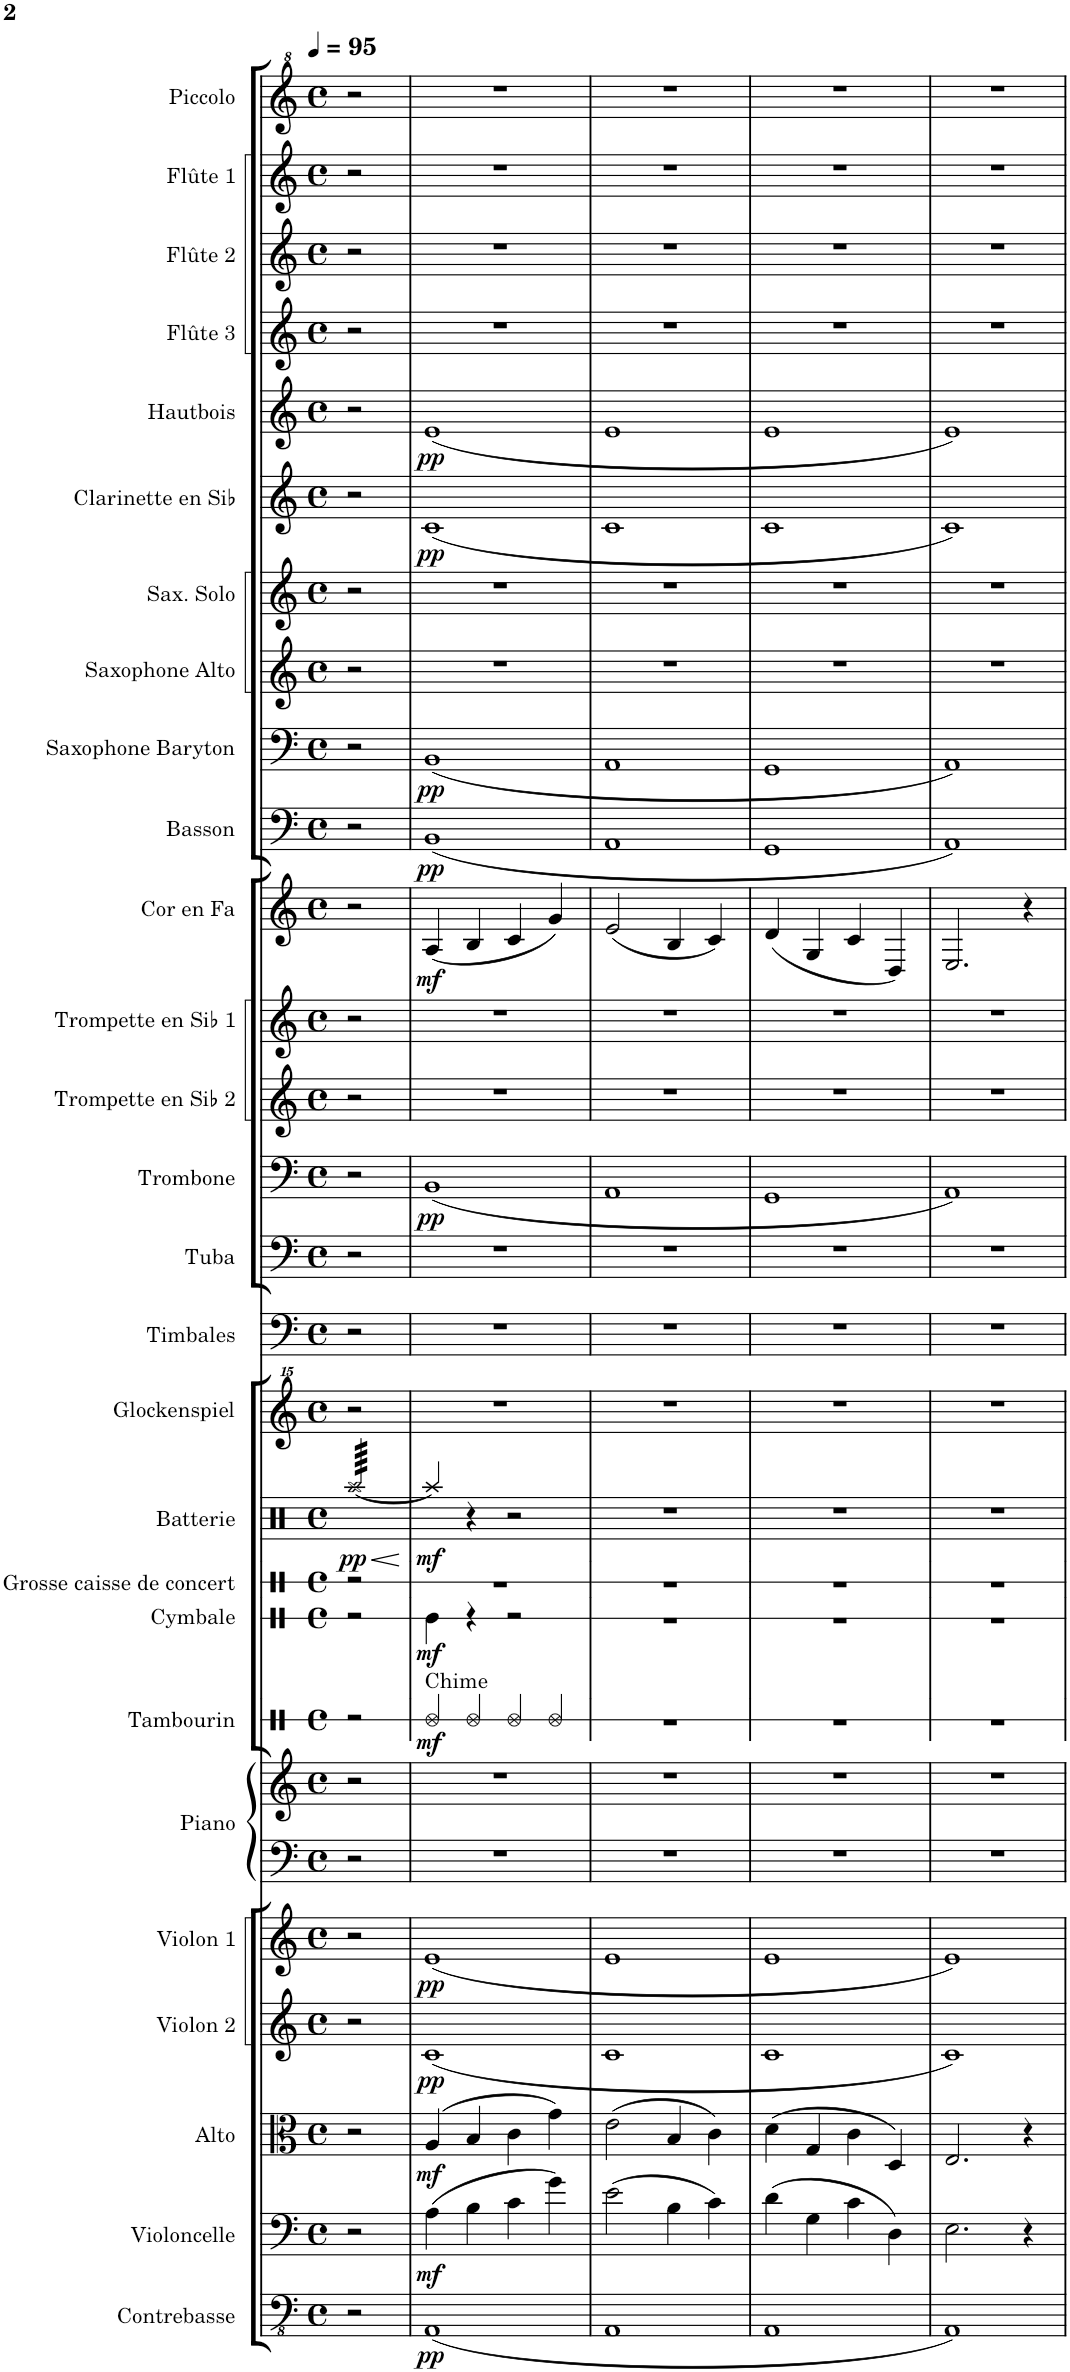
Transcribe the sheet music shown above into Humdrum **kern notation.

**kern	**dynam	**kern	**dynam	**kern	**dynam	**kern	**dynam	**kern	**dynam	**kern	**kern	**kern	**dynam	**kern	**kern	**dynam	**kern	**kern	**kern	**kern	**dynam	**kern	**kern	**kern	**dynam	**kern	**dynam	**kern	**dynam	**kern	**kern	**kern	**dynam	**kern	**dynam	**kern	**kern	**kern	**kern
*part26	*part26	*part25	*part25	*part24	*part24	*part23	*part23	*part22	*part22	*part21	*part21	*part20	*part20	*part19	*part18	*part18	*part17	*part16	*part15	*part14	*part14	*part13	*part12	*part11	*part11	*part10	*part10	*part9	*part9	*part8	*part7	*part6	*part6	*part5	*part5	*part4	*part3	*part2	*part1
*staff27	*staff27	*staff26	*staff26	*staff25	*staff25	*staff24	*staff24	*staff23	*staff23	*staff22	*staff21	*staff20	*staff20	*staff19	*staff18	*staff18	*staff17	*staff16	*staff15	*staff14	*staff14	*staff13	*staff12	*staff11	*staff11	*staff10	*staff10	*staff9	*staff9	*staff8	*staff7	*staff6	*staff6	*staff5	*staff5	*staff4	*staff3	*staff2	*staff1
*I"Contrebasse	*	*I"Violoncelle	*	*I"Alto	*	*I"Violon 2	*	*I"Violon 1	*	*I"Piano	*	*I"Tambourin	*	*I"Grosse caisse de concert	*I"Batterie	*	*I"Glockenspiel	*I"Timbales	*I"Tuba	*I"Trombone	*	*I"Trompette en Sib 2	*I"Trompette en Sib 1	*I"Cor en Fa	*	*I"Basson	*	*I"Saxophone Baryton	*	*I"Saxophone Alto	*I"Sax. Solo	*I"Clarinette en Sib	*	*I"Hautbois	*	*I"Flûte 3	*I"Flûte 2	*I"Flûte 1	*I"Piccolo
*I'Cb.	*	*I'Vlc	*	*I'Alt.	*	*I'Vln. 2	*	*I'Vln. 1	*	*I'Pia.	*	*I'Tamb.	*	*I'G.C. Con.	*I'Bat.	*	*I'Glock.	*I'Timb.	*I'Tba.	*I'Tbn.	*	*I'Tromp. Sib 2	*I'Tromp. Sib 1	*I'Cor Fa	*	*I'Bsn.	*	*I'Sax. Bar.	*	*I'Sax. A.	*	*I'Clar. Sib	*	*I'Htbs.	*	*I'Fl. 3	*I'Fl. 2	*I'Fl. 1	*I'Picc.
*	*	*	*	*	*	*	*	*	*	*	*	*stria1	*	*stria1	*	*	*	*	*	*	*	*	*	*	*	*	*	*	*	*	*	*	*	*	*	*	*	*	*
*clefFv4	*	*clefF4	*	*clefC3	*	*clefG2	*	*clefG2	*	*clefF4	*clefG2	*clefX	*	*clefX	*clefX	*	*clefG^^2	*clefF4	*clefF4	*clefF4	*	*clefG2	*clefG2	*clefG2	*	*clefF4	*	*clefF4	*	*clefG2	*clefG2	*clefG2	*	*clefG2	*	*clefG2	*clefG2	*clefG2	*clefG^2
*ITrd7c12	*	*	*	*	*	*	*	*	*	*	*	*	*	*	*	*	*	*	*	*	*	*ITrd1c2	*ITrd1c2	*ITrd4c7	*	*	*	*ITrd12c21	*	*ITrd5c9	*ITrd5c9	*ITrd1c2	*	*	*	*	*	*	*ITrd-7c-12
*k[]	*	*k[]	*	*k[]	*	*k[]	*	*k[]	*	*k[]	*k[]	*k[]	*	*k[]	*k[]	*	*k[]	*k[]	*k[]	*k[]	*	*k[]	*k[]	*k[]	*	*k[]	*	*k[]	*	*k[]	*k[]	*k[]	*	*k[]	*	*k[]	*k[]	*k[]	*k[]
*M4/4	*	*M4/4	*	*M4/4	*	*M4/4	*	*M4/4	*	*M4/4	*M4/4	*M4/4	*	*M4/4	*M4/4	*	*M4/4	*M4/4	*M4/4	*M4/4	*	*M4/4	*M4/4	*M4/4	*	*M4/4	*	*M4/4	*	*M4/4	*M4/4	*M4/4	*	*M4/4	*	*M4/4	*M4/4	*M4/4	*M4/4
*met(c)	*	*met(c)	*	*met(c)	*	*met(c)	*	*met(c)	*	*met(c)	*met(c)	*met(c)	*	*met(c)	*met(c)	*	*met(c)	*met(c)	*met(c)	*met(c)	*	*met(c)	*met(c)	*met(c)	*	*met(c)	*	*met(c)	*	*met(c)	*met(c)	*met(c)	*	*met(c)	*	*met(c)	*met(c)	*met(c)	*met(c)
*MM95	*	*MM95	*	*MM95	*	*MM95	*	*MM95	*	*MM95	*MM95	*MM95	*	*MM95	*MM95	*	*MM95	*MM95	*MM95	*MM95	*	*MM95	*MM95	*MM95	*	*MM95	*	*MM95	*	*MM95	*MM95	*MM95	*	*MM95	*	*MM95	*MM95	*MM95	*MM95
=	=	=	=	=	=	=	=	=	=	=	=	=	=	=	=	=	=	=	=	=	=	=	=	=	=	=	=	=	=	=	=	=	=	=	=	=	=	=	=
!	!	!	!	!	!	!	!	!	!	!	!	!	!	!	!	!LO:HP:b	!	!	!	!	!	!	!	!	!	!	!	!	!	!	!	!	!	!	!	!	!	!	!
!	!	!	!	!	!	!	!	!	!	!	!	!	!	!	!	!LO:DY:n=1:b	!	!	!	!	!	!	!	!	!	!	!	!	!	!	!	!	!	!	!	!	!	!	!
*	*	*	*	*	*	*	*	*	*	*	*	*	*	*	*tremolo	*	*	*	*	*	*	*	*	*	*	*	*	*	*	*	*	*	*	*	*	*	*	*	*
2r	.	2r	.	2r	.	2r	.	2r	.	2r	2r	2r	.	2r	[64Raa/LLLL	< pp	2r	2r	2r	2r	.	2r	2r	2r	.	2r	.	2r	.	2r	2r	2r	.	2r	.	2r	2r	2r	2r
.	.	.	.	.	.	.	.	.	.	.	.	.	.	.	64Raa/	.	.	.	.	.	.	.	.	.	.	.	.	.	.	.	.	.	.	.	.	.	.	.	.
.	.	.	.	.	.	.	.	.	.	.	.	.	.	.	64Raa/	.	.	.	.	.	.	.	.	.	.	.	.	.	.	.	.	.	.	.	.	.	.	.	.
.	.	.	.	.	.	.	.	.	.	.	.	.	.	.	64Raa/	.	.	.	.	.	.	.	.	.	.	.	.	.	.	.	.	.	.	.	.	.	.	.	.
.	.	.	.	.	.	.	.	.	.	.	.	.	.	.	64Raa/	.	.	.	.	.	.	.	.	.	.	.	.	.	.	.	.	.	.	.	.	.	.	.	.
.	.	.	.	.	.	.	.	.	.	.	.	.	.	.	64Raa/	.	.	.	.	.	.	.	.	.	.	.	.	.	.	.	.	.	.	.	.	.	.	.	.
.	.	.	.	.	.	.	.	.	.	.	.	.	.	.	64Raa/	.	.	.	.	.	.	.	.	.	.	.	.	.	.	.	.	.	.	.	.	.	.	.	.
.	.	.	.	.	.	.	.	.	.	.	.	.	.	.	64Raa/	.	.	.	.	.	.	.	.	.	.	.	.	.	.	.	.	.	.	.	.	.	.	.	.
.	.	.	.	.	.	.	.	.	.	.	.	.	.	.	64Raa/	.	.	.	.	.	.	.	.	.	.	.	.	.	.	.	.	.	.	.	.	.	.	.	.
.	.	.	.	.	.	.	.	.	.	.	.	.	.	.	64Raa/	.	.	.	.	.	.	.	.	.	.	.	.	.	.	.	.	.	.	.	.	.	.	.	.
.	.	.	.	.	.	.	.	.	.	.	.	.	.	.	64Raa/	.	.	.	.	.	.	.	.	.	.	.	.	.	.	.	.	.	.	.	.	.	.	.	.
.	.	.	.	.	.	.	.	.	.	.	.	.	.	.	64Raa/	.	.	.	.	.	.	.	.	.	.	.	.	.	.	.	.	.	.	.	.	.	.	.	.
.	.	.	.	.	.	.	.	.	.	.	.	.	.	.	64Raa/	.	.	.	.	.	.	.	.	.	.	.	.	.	.	.	.	.	.	.	.	.	.	.	.
.	.	.	.	.	.	.	.	.	.	.	.	.	.	.	64Raa/	.	.	.	.	.	.	.	.	.	.	.	.	.	.	.	.	.	.	.	.	.	.	.	.
.	.	.	.	.	.	.	.	.	.	.	.	.	.	.	64Raa/	.	.	.	.	.	.	.	.	.	.	.	.	.	.	.	.	.	.	.	.	.	.	.	.
.	.	.	.	.	.	.	.	.	.	.	.	.	.	.	64Raa/	.	.	.	.	.	.	.	.	.	.	.	.	.	.	.	.	.	.	.	.	.	.	.	.
.	.	.	.	.	.	.	.	.	.	.	.	.	.	.	64Raa/	.	.	.	.	.	.	.	.	.	.	.	.	.	.	.	.	.	.	.	.	.	.	.	.
.	.	.	.	.	.	.	.	.	.	.	.	.	.	.	64Raa/	.	.	.	.	.	.	.	.	.	.	.	.	.	.	.	.	.	.	.	.	.	.	.	.
.	.	.	.	.	.	.	.	.	.	.	.	.	.	.	64Raa/	.	.	.	.	.	.	.	.	.	.	.	.	.	.	.	.	.	.	.	.	.	.	.	.
.	.	.	.	.	.	.	.	.	.	.	.	.	.	.	64Raa/	.	.	.	.	.	.	.	.	.	.	.	.	.	.	.	.	.	.	.	.	.	.	.	.
.	.	.	.	.	.	.	.	.	.	.	.	.	.	.	64Raa/	.	.	.	.	.	.	.	.	.	.	.	.	.	.	.	.	.	.	.	.	.	.	.	.
.	.	.	.	.	.	.	.	.	.	.	.	.	.	.	64Raa/	.	.	.	.	.	.	.	.	.	.	.	.	.	.	.	.	.	.	.	.	.	.	.	.
.	.	.	.	.	.	.	.	.	.	.	.	.	.	.	64Raa/	.	.	.	.	.	.	.	.	.	.	.	.	.	.	.	.	.	.	.	.	.	.	.	.
.	.	.	.	.	.	.	.	.	.	.	.	.	.	.	64Raa/	.	.	.	.	.	.	.	.	.	.	.	.	.	.	.	.	.	.	.	.	.	.	.	.
.	.	.	.	.	.	.	.	.	.	.	.	.	.	.	64Raa/	.	.	.	.	.	.	.	.	.	.	.	.	.	.	.	.	.	.	.	.	.	.	.	.
.	.	.	.	.	.	.	.	.	.	.	.	.	.	.	64Raa/	.	.	.	.	.	.	.	.	.	.	.	.	.	.	.	.	.	.	.	.	.	.	.	.
.	.	.	.	.	.	.	.	.	.	.	.	.	.	.	64Raa/	.	.	.	.	.	.	.	.	.	.	.	.	.	.	.	.	.	.	.	.	.	.	.	.
.	.	.	.	.	.	.	.	.	.	.	.	.	.	.	64Raa/	.	.	.	.	.	.	.	.	.	.	.	.	.	.	.	.	.	.	.	.	.	.	.	.
.	.	.	.	.	.	.	.	.	.	.	.	.	.	.	64Raa/	.	.	.	.	.	.	.	.	.	.	.	.	.	.	.	.	.	.	.	.	.	.	.	.
.	.	.	.	.	.	.	.	.	.	.	.	.	.	.	64Raa/	.	.	.	.	.	.	.	.	.	.	.	.	.	.	.	.	.	.	.	.	.	.	.	.
.	.	.	.	.	.	.	.	.	.	.	.	.	.	.	64Raa/	.	.	.	.	.	.	.	.	.	.	.	.	.	.	.	.	.	.	.	.	.	.	.	.
.	.	.	.	.	.	.	.	.	.	.	.	.	.	.	64Raa/JJJJ	.	.	.	.	.	.	.	.	.	.	.	.	.	.	.	.	.	.	.	.	.	.	.	.
*	*	*	*	*	*	*	*	*	*	*	*	*	*	*	*Xtremolo	*	*	*	*	*	*	*	*	*	*	*	*	*	*	*	*	*	*	*	*	*	*	*	*
.	.	.	.	.	.	.	.	.	.	.	.	.	.	.	.	[	.	.	.	.	.	.	.	.	.	.	.	.	.	.	.	.	.	.	.	.	.	.	.
=1	=1	=1	=1	=1	=1	=1	=1	=1	=1	=1	=1	=1	=1	=1	=1	=1	=1	=1	=1	=1	=1	=1	=1	=1	=1	=1	=1	=1	=1	=1	=1	=1	=1	=1	=1	=1	=1	=1	=1
!	!	!	!	!	!	!	!	!	!	!	!	!LO:TX:a:t=Chime	!	!	!	!	!	!	!	!	!	!	!	!	!	!	!	!	!	!	!	!	!	!	!	!	!	!	!
!	!LO:DY:b	!	!LO:DY:b	!	!LO:DY:b	!	!LO:DY:b	!	!LO:DY:b	!	!	!	!LO:DY:b	!	!	!LO:DY:b	!	!	!	!	!LO:DY:b	!	!	!	!LO:DY:b	!	!LO:DY:b	!	!LO:DY:b	!	!	!	!LO:DY:b	!	!LO:DY:b	!	!	!	!
(1AAA	pp	(4A\	mf	(4A/	mf	(1c	pp	(1e	pp	1r	1r	4Re/	mf	1r	4Raa/]	mf	1r	1r	1r	(1BB	pp	1r	1r	(4A/	mf	(1BB	pp	(1BB	pp	1r	1r	(1c	pp	(1e	pp	1r	1r	1r	1r
.	.	4B\	.	4B/	.	.	.	.	.	.	.	4Re/	.	.	4r	.	.	.	.	.	.	.	.	4B/	.	.	.	.	.	.	.	.	.	.	.	.	.	.	.
.	.	4c\	.	4c\	.	.	.	.	.	.	.	4Re/	.	.	2r	.	.	.	.	.	.	.	.	4c/	.	.	.	.	.	.	.	.	.	.	.	.	.	.	.
.	.	4g\)	.	4g\)	.	.	.	.	.	.	.	4Re/	.	.	.	.	.	.	.	.	.	.	.	4g/)	.	.	.	.	.	.	.	.	.	.	.	.	.	.	.
=2	=2	=2	=2	=2	=2	=2	=2	=2	=2	=2	=2	=2	=2	=2	=2	=2	=2	=2	=2	=2	=2	=2	=2	=2	=2	=2	=2	=2	=2	=2	=2	=2	=2	=2	=2	=2	=2	=2	=2
1AAA	.	(2e\	.	(2e\	.	1c	.	1e	.	1r	1r	1r	.	1r	1r	.	1r	1r	1r	1AA	.	1r	1r	(2e/	.	1AA	.	1AA	.	1r	1r	1c	.	1e	.	1r	1r	1r	1r
.	.	4B\	.	4B/	.	.	.	.	.	.	.	.	.	.	.	.	.	.	.	.	.	.	.	4B/	.	.	.	.	.	.	.	.	.	.	.	.	.	.	.
.	.	4c\)	.	4c\)	.	.	.	.	.	.	.	.	.	.	.	.	.	.	.	.	.	.	.	4c/)	.	.	.	.	.	.	.	.	.	.	.	.	.	.	.
=3	=3	=3	=3	=3	=3	=3	=3	=3	=3	=3	=3	=3	=3	=3	=3	=3	=3	=3	=3	=3	=3	=3	=3	=3	=3	=3	=3	=3	=3	=3	=3	=3	=3	=3	=3	=3	=3	=3	=3
1AAA	.	(4d\	.	(4d\	.	1c	.	1e	.	1r	1r	1r	.	1r	1r	.	1r	1r	1r	1GG	.	1r	1r	(4d/	.	1GG	.	1GG	.	1r	1r	1c	.	1e	.	1r	1r	1r	1r
.	.	4G\	.	4G/	.	.	.	.	.	.	.	.	.	.	.	.	.	.	.	.	.	.	.	4G/	.	.	.	.	.	.	.	.	.	.	.	.	.	.	.
.	.	4c\	.	4c\	.	.	.	.	.	.	.	.	.	.	.	.	.	.	.	.	.	.	.	4c/	.	.	.	.	.	.	.	.	.	.	.	.	.	.	.
.	.	4D\)	.	4D/)	.	.	.	.	.	.	.	.	.	.	.	.	.	.	.	.	.	.	.	4D/)	.	.	.	.	.	.	.	.	.	.	.	.	.	.	.
=4	=4	=4	=4	=4	=4	=4	=4	=4	=4	=4	=4	=4	=4	=4	=4	=4	=4	=4	=4	=4	=4	=4	=4	=4	=4	=4	=4	=4	=4	=4	=4	=4	=4	=4	=4	=4	=4	=4	=4
1AAA)	.	2.E\	.	2.E/	.	1c)	.	1e)	.	1r	1r	1r	.	1r	1r	.	1r	1r	1r	1AA)	.	1r	1r	2.E/	.	1AA)	.	1AA)	.	1r	1r	1c)	.	1e)	.	1r	1r	1r	1r
.	.	4r	.	4r	.	.	.	.	.	.	.	.	.	.	.	.	.	.	.	.	.	.	.	4r	.	.	.	.	.	.	.	.	.	.	.	.	.	.	.
=	=	=	=	=	=	=	=	=	=	=	=	=	=	=	=	=	=	=	=	=	=	=	=	=	=	=	=	=	=	=	=	=	=	=	=	=	=	=	=
*-	*-	*-	*-	*-	*-	*-	*-	*-	*-	*-	*-	*-	*-	*-	*-	*-	*-	*-	*-	*-	*-	*-	*-	*-	*-	*-	*-	*-	*-	*-	*-	*-	*-	*-	*-	*-	*-	*-	*-
